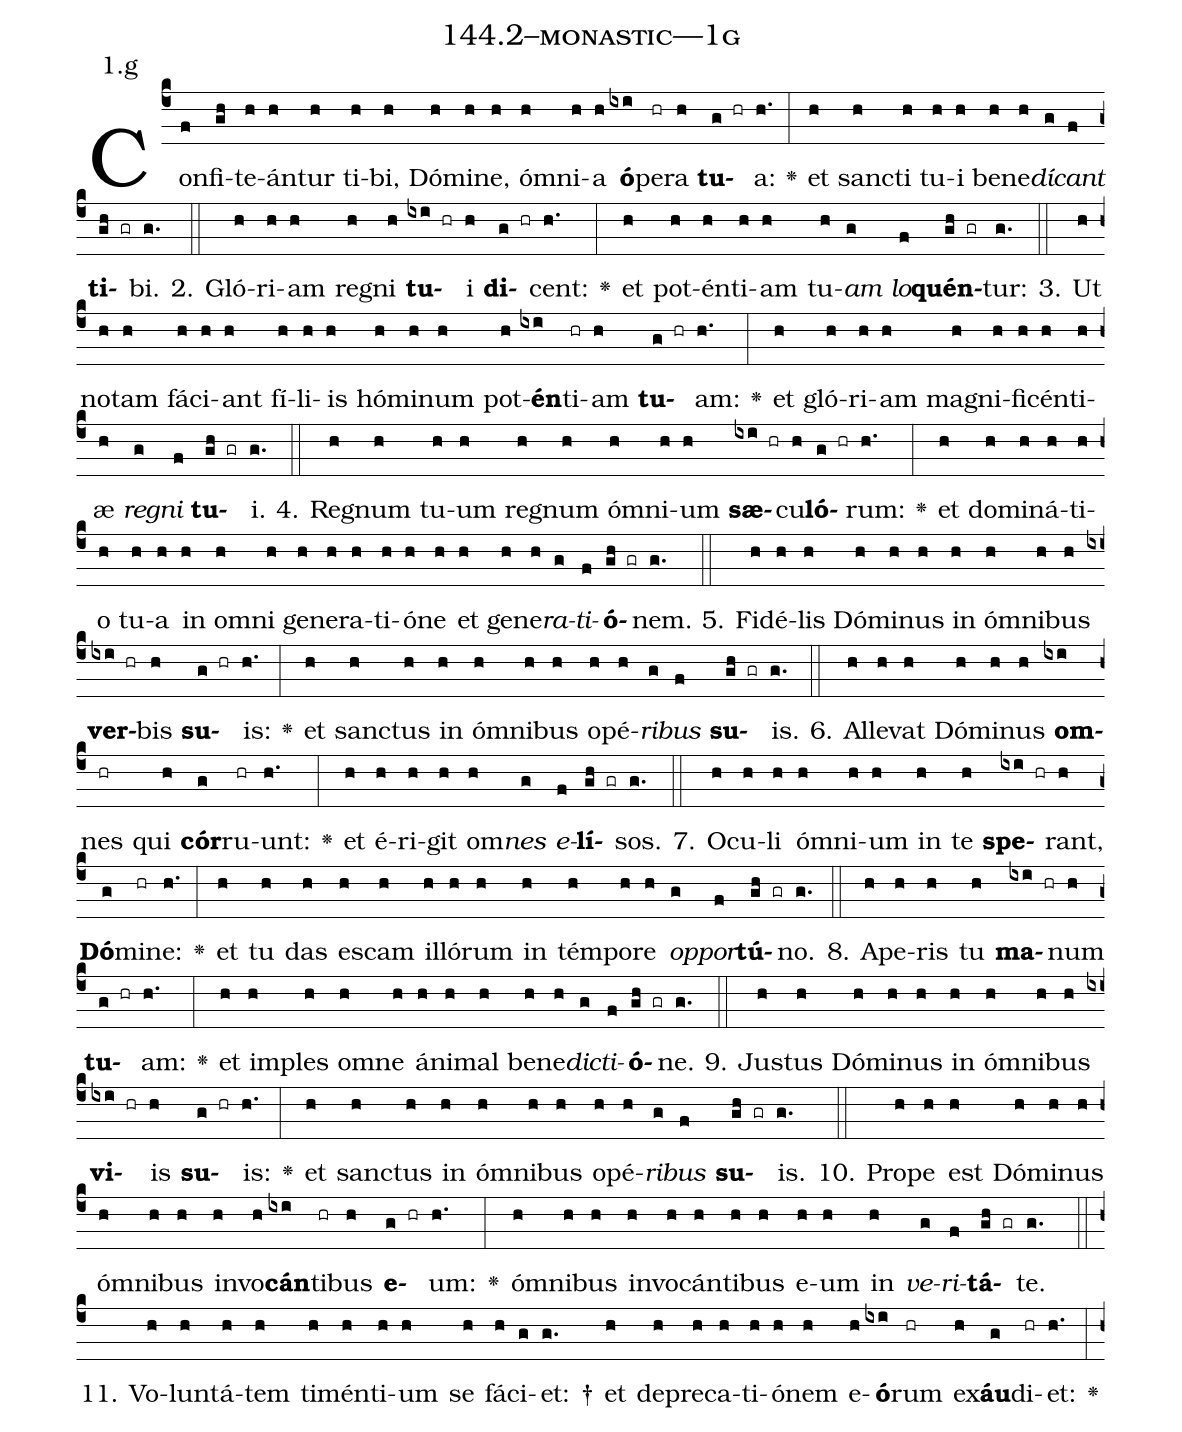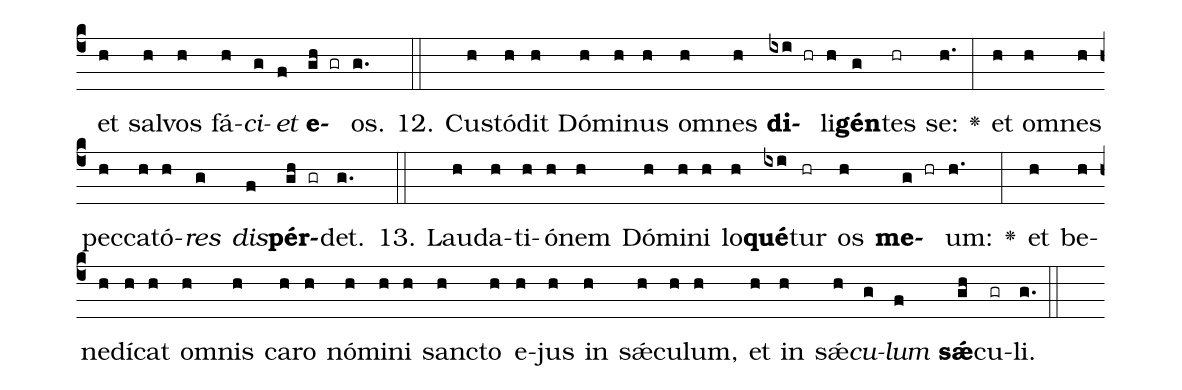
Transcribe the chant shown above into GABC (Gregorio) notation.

name: 144.2--monastic---1g;
annotation: 1.g;
%%
(c4)Con(f)fi(gh)te(h)án(h)tur(h) ti(h)bi,(h) Dó(h)mi(h)ne,(h) óm(h)ni(h)a(h) <b>ó</b>(ixi)pe(hr)ra(h) <b>tu</b>(g hr)a:(h.) <v>\greheightstar</v>(:) et(h) sanc(h)ti(h) tu(h)i(h) be(h)ne(h)<i>dí</i>(g)<i>cant</i>(f) <b>ti</b>(gh gr)bi.(g.) (::)
2. Gló(h)ri(h)am(h) re(h)gni(h) <b>tu</b>(ixi hr)i(h) <b>di</b>(g hr)cent:(h.) <v>\greheightstar</v>(:) et(h) pot(h)én(h)ti(h)am(h) tu(h)<i>am</i>(g) <i>lo</i>(f)<b>quén</b>(gh gr)tur:(g.) (::)
3. Ut(h) no(h)tam(h) fá(h)ci(h)ant(h) fí(h)li(h)is(h) hó(h)mi(h)num(h) pot(h)<b>én</b>(ixi)ti(hr)am(h) <b>tu</b>(g hr)am:(h.) <v>\greheightstar</v>(:) et(h) gló(h)ri(h)am(h) ma(h)gni(h)fi(h)cén(h)ti(h)æ(h) <i>re</i>(g)<i>gni</i>(f) <b>tu</b>(gh gr)i.(g.) (::)
4. Re(h)gnum(h) tu(h)um(h) re(h)gnum(h) óm(h)ni(h)um(h) <b>sæ</b>(ixi hr)cu(h)<b>ló</b>(g hr)rum:(h.) <v>\greheightstar</v>(:) et(h) do(h)mi(h)ná(h)ti(h)o(h) tu(h)a(h) in(h) om(h)ni(h) ge(h)ne(h)ra(h)ti(h)ó(h)ne(h) et(h) ge(h)ne(h)<i>ra</i>(g)<i>ti</i>(f)<b>ó</b>(gh gr)nem.(g.) (::)
5. Fi(h)dé(h)lis(h) Dó(h)mi(h)nus(h) in(h) óm(h)ni(h)bus(h) <b>ver</b>(ixi hr)bis(h) <b>su</b>(g hr)is:(h.) <v>\greheightstar</v>(:) et(h) sanc(h)tus(h) in(h) óm(h)ni(h)bus(h) o(h)pé(h)<i>ri</i>(g)<i>bus</i>(f) <b>su</b>(gh gr)is.(g.) (::)
6. Al(h)le(h)vat(h) Dó(h)mi(h)nus(h) <b>om</b>(ixi)nes(hr) qui(h) <b>cór</b>(g)ru(hr)unt:(h.) <v>\greheightstar</v>(:) et(h) é(h)ri(h)git(h) om(h)<i>nes</i>(g) <i>e</i>(f)<b>lí</b>(gh gr)sos.(g.) (::)
7. O(h)cu(h)li(h) óm(h)ni(h)um(h) in(h) te(h) <b>spe</b>(ixi hr)rant,(h) <b>Dó</b>(g)mi(hr)ne:(h.) <v>\greheightstar</v>(:) et(h) tu(h) das(h) es(h)cam(h) il(h)ló(h)rum(h) in(h) tém(h)po(h)re(h) <i>op</i>(g)<i>por</i>(f)<b>tú</b>(gh gr)no.(g.) (::)
8. A(h)pe(h)ris(h) tu(h) <b>ma</b>(ixi hr)num(h) <b>tu</b>(g hr)am:(h.) <v>\greheightstar</v>(:) et(h) im(h)ples(h) om(h)ne(h) á(h)ni(h)mal(h) be(h)ne(h)<i>dic</i>(g)<i>ti</i>(f)<b>ó</b>(gh gr)ne.(g.) (::)
9. Jus(h)tus(h) Dó(h)mi(h)nus(h) in(h) óm(h)ni(h)bus(h) <b>vi</b>(ixi hr)is(h) <b>su</b>(g hr)is:(h.) <v>\greheightstar</v>(:) et(h) sanc(h)tus(h) in(h) óm(h)ni(h)bus(h) o(h)pé(h)<i>ri</i>(g)<i>bus</i>(f) <b>su</b>(gh gr)is.(g.) (::)
10. Pro(h)pe(h) est(h) Dó(h)mi(h)nus(h) óm(h)ni(h)bus(h) in(h)vo(h)<b>cán</b>(ixi)ti(hr)bus(h) <b>e</b>(g hr)um:(h.) <v>\greheightstar</v>(:) óm(h)ni(h)bus(h) in(h)vo(h)cán(h)ti(h)bus(h) e(h)um(h) in(h) <i>ve</i>(g)<i>ri</i>(f)<b>tá</b>(gh gr)te.(g.) (::)
11. Vo(h)lun(h)tá(h)tem(h) ti(h)mén(h)ti(h)um(h) se(h) fá(h)ci(g)et: †(g.) et(h) de(h)pre(h)ca(h)ti(h)ó(h)nem(h) e(h)<b>ó</b>(ixi)rum(hr) ex(h)<b>áu</b>(g)di(hr)et:(h.) <v>\greheightstar</v>(:) et(h) sal(h)vos(h) fá(h)<i>ci</i>(g)<i>et</i>(f) <b>e</b>(gh gr)os.(g.) (::)
12. Cus(h)tó(h)dit(h) Dó(h)mi(h)nus(h) om(h)nes(h) <b>di</b>(ixi hr)li(h)<b>gén</b>(g)tes(hr) se:(h.) <v>\greheightstar</v>(:) et(h) om(h)nes(h) pec(h)ca(h)tó(h)<i>res</i>(g) <i>dis</i>(f)<b>pér</b>(gh gr)det.(g.) (::)
13. Lau(h)da(h)ti(h)ó(h)nem(h) Dó(h)mi(h)ni(h) lo(h)<b>qué</b>(ixi)tur(hr) os(h) <b>me</b>(g hr)um:(h.) <v>\greheightstar</v>(:) et(h) be(h)ne(h)dí(h)cat(h) om(h)nis(h) ca(h)ro(h) nó(h)mi(h)ni(h) sanc(h)to(h) e(h)jus(h) in(h) sǽ(h)cu(h)lum,(h) et(h) in(h) sǽ(h)<i>cu</i>(g)<i>lum</i>(f) <b>sǽ</b>(gh)cu(gr)li.(g.) (::)
